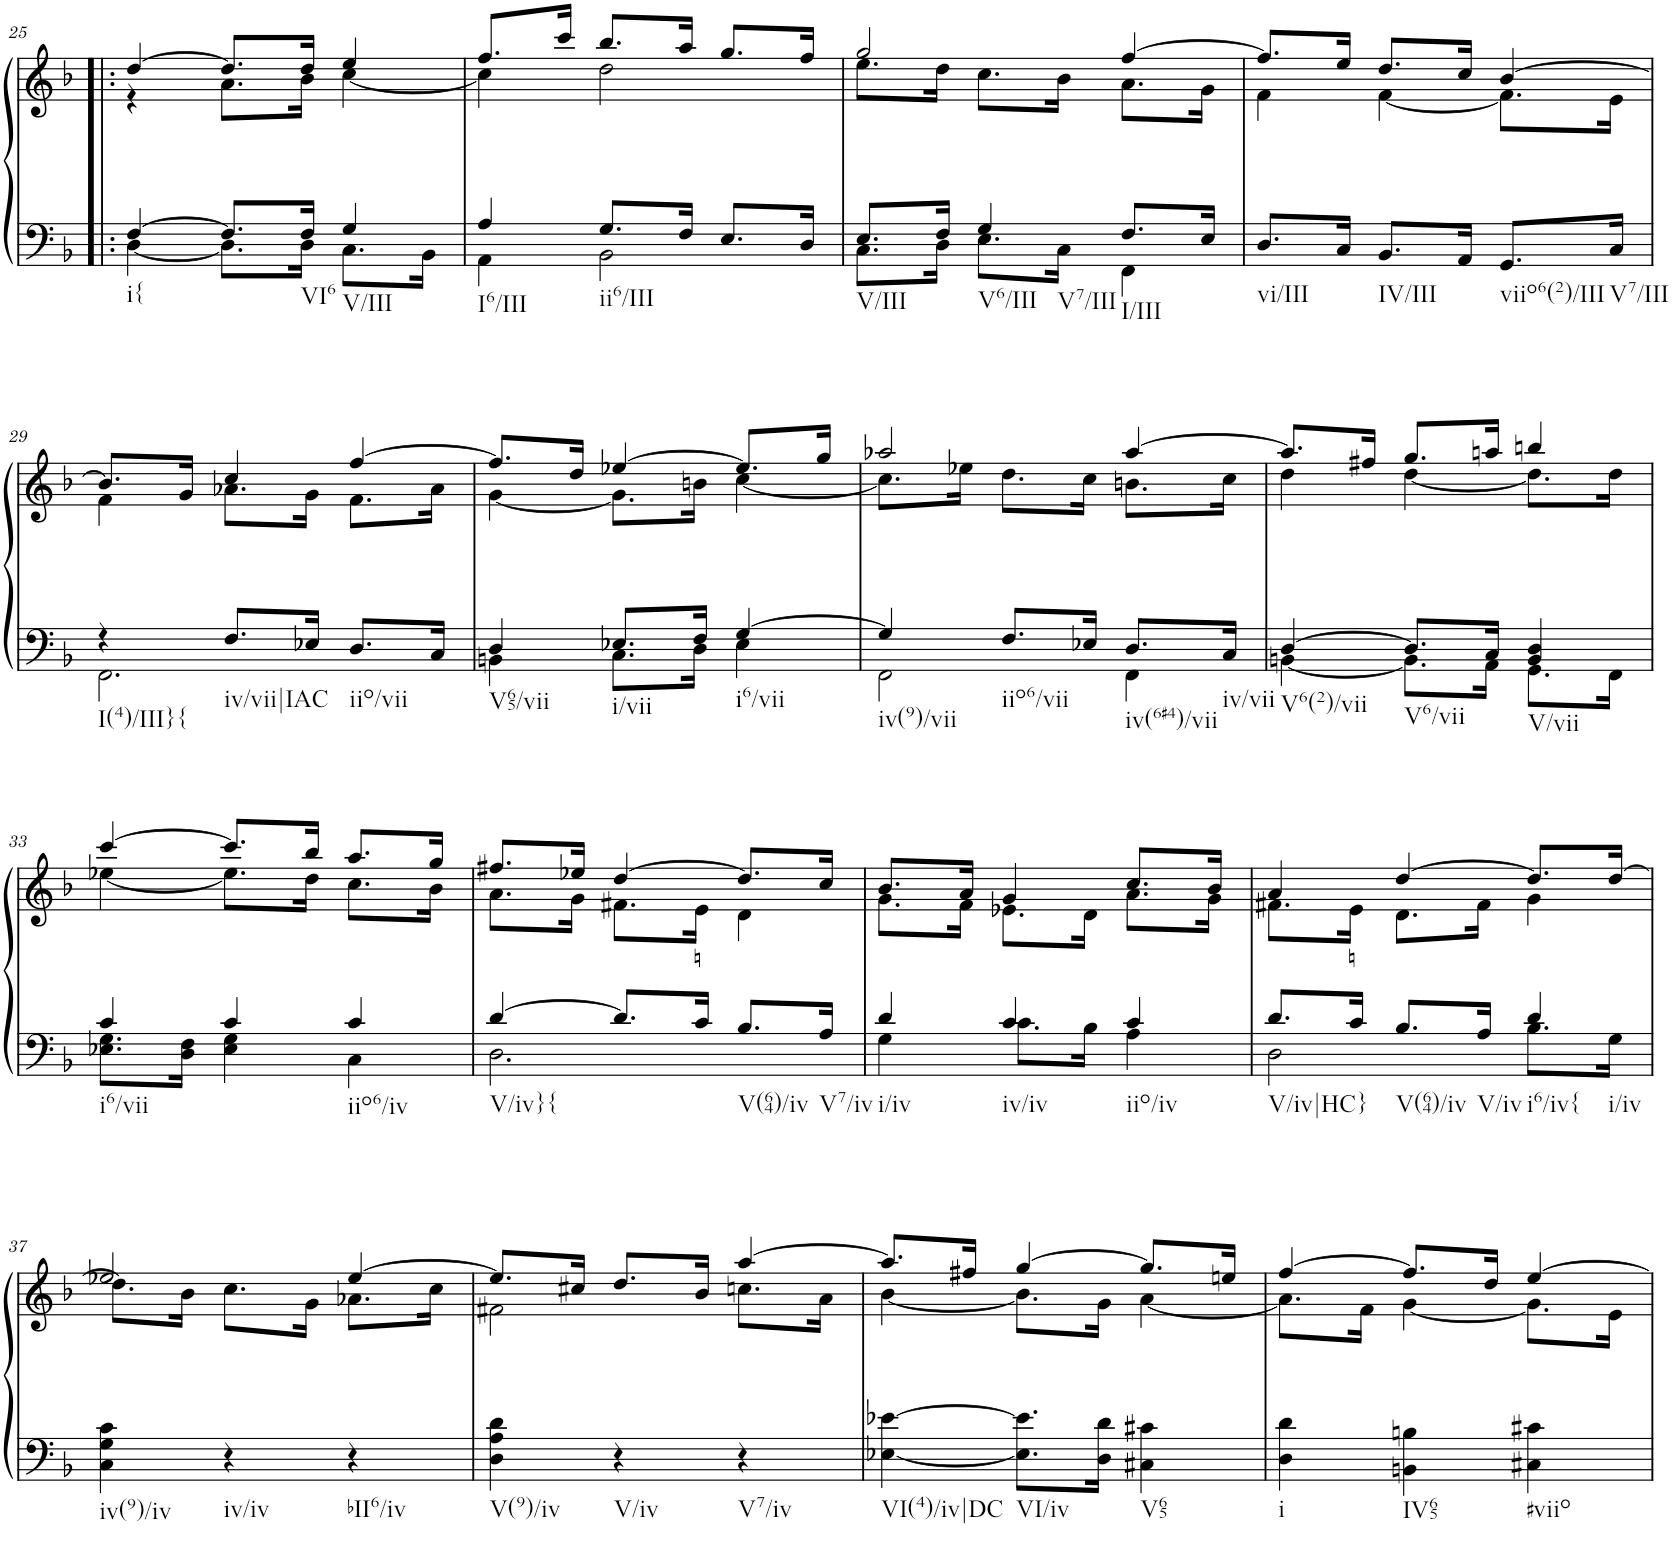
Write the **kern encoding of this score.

**kern	**kern
*part1	*part1
*staff2	*staff1
*I"Piano	*
*I'Pno.	*
!!LO:PB:g=z
*clefF4	*clefG2
*k[b-]	*k[b-]
*M3/4	*M3/4
=25!|:	=25!|:
*^	*^
!LO:TX:b:t=i{	!	!	!
[4F/	[4D\	[4dd/	4r
8.F/L]	8.D\L]	8.dd/L]	8.a\L
!LO:TX:b:t=VI6	!	!	!
16F/Jk	16D\Jk	16dd/Jk	16b-\Jk
!LO:TX:b:t=V/III	!	!	!
4G/	8.C\L	4ee/	[4cc\
.	16BB-\Jk	.	.
=26	=26	=26	=26
!LO:TX:b:t=I6/III	!	!	!
4A/	4AA\	8.ff/L	4cc\]
.	.	16ccc/Jk	.
!LO:TX:b:t=ii6/III	!	!	!
8.G/L	2BB-\	8.bb-/L	2dd\
16F/Jk	.	16aa/Jk	.
8.E/L	.	8.gg/L	.
16D/Jk	.	16ff/Jk	.
=27	=27	=27	=27
!LO:TX:b:t=V/III	!	!	!
8.E/L	8.C\L	2gg/	8.ee\L
16F/Jk	16D\Jk	.	16dd\Jk
!LO:TX:b:t=V6/III	!	!	!
!LO:TX:b:t=V7/III	!	!	!
4G/	8.E\L	.	8.cc\L
.	16C\Jk	.	16b-\Jk
!LO:TX:b:t=I/III	!	!	!
8.F/L	4FF\	[4ff/	8.a\L
16E/Jk	.	.	16g\Jk
*v	*v	*	*
=28	=28	=28
!LO:TX:b:t=vi/III	!	!
8.D/L	8.ff/L]	4f\
16C/Jk	16ee/Jk	.
!LO:TX:b:t=IV/III	!	!
8.BB-/L	8.dd/L	[4f\
16AA/Jk	16cc/Jk	.
!LO:TX:b:t=viio6(2)/III	!	!
8.GG/L	[4b-/	8.f\L]
!LO:TX:b:t=V7/III	!	!
16C/Jk	.	16e\Jk
!!LO:LB:g=z	!!
=29	=29	=29
*^	*	*
!LO:TX:b:t=I(4)/III}{	!	!	!
4r	2.FF\	8.b-/L]	4f\
.	.	16g/Jk	.
!LO:TX:b:t=iv/vii|IAC	!	!	!
8.F/L	.	4cc/	8.a-X\L
16E-X/Jk	.	.	16g\Jk
!LO:TX:b:t=iio/vii	!	!	!
8.D/L	.	[4ff/	8.f\L
16C/Jk	.	.	16a-\Jk
=30	=30	=30	=30
!LO:TX:b:t=V65/vii	!	!	!
4D/	4BBn\	8.ff/L]	[4g\
.	.	16dd/Jk	.
!LO:TX:b:t=i/vii	!	!	!
8.E-X/L	8.C\L	[4ee-X/	8.g\L]
16F/Jk	16D\Jk	.	16bn\Jk
!LO:TX:b:t=i6/vii	!	!	!
[4G/	4E-\	8.ee-/L]	[4cc\
.	.	16gg/Jk	.
=31	=31	=31	=31
!LO:TX:b:t=iv(9)/vii	!	!	!
4G/]	2FF\	2aa-X/	8.cc\L]
.	.	.	16ee-X\Jk
!LO:TX:b:t=iio6/vii	!	!	!
8.F/L	.	.	8.dd\L
16E-X/Jk	.	.	16cc\Jk
!LO:TX:b:t=iv(6#4)/vii	!	!	!
8.D/L	4FF\	[4aa-/	8.bn\L
!LO:TX:b:t=iv/vii	!	!	!
16C/Jk	.	.	16cc\Jk
=32	=32	=32	=32
!LO:TX:b:t=V6(2)/vii	!	!	!
[4D/	[4BBn\	8.aa-/L]	4dd\
.	.	16ff#X/Jk	.
!LO:TX:b:t=V6/vii	!	!	!
8.D/L]	8.BB\L]	8.gg/L	[4dd\
16C/Jk	16AA\Jk	16aan/Jk	.
!LO:TX:b:t=V/vii	!	!	!
4BB/ 4D/	8.GG\L	4bbn/	8.dd\L]
.	16FF\Jk	.	16dd\Jk
!!LO:LB:g=z	!!
=33	=33	=33	=33
!LO:TX:b:t=i6/vii	!	!	!
4c/	8.E-X\ 8.G\L	[4ccc/	[4ee-X\
.	16D\ 16F\Jk	.	.
4c/	4E-\ 4G\	8.ccc/L]	8.ee-\L]
.	.	16bb-/Jk	16dd\Jk
!LO:TX:b:t=iio6/iv	!	!	!
4c/	4C\	8.aa/L	8.cc\L
.	.	16gg/Jk	16b-\Jk
=34	=34	=34	=34
!LO:TX:b:t=V/iv}{	!	!	!
[4d/	2.D\	8.ff#X/L	8.a\L
.	.	16ee-X/Jk	16g\Jk
8.d/L]	.	[4dd/	8.f#X\L
!	!	!	!LO:TX:b:t=♮
16c/Jk	.	.	16e\Jk
!LO:TX:b:t=V(64)/iv	!	!	!
8.B-/L	.	8.dd/L]	4d\
!LO:TX:b:t=V7/iv	!	!	!
16A/Jk	.	16cc/Jk	.
=35	=35	=35	=35
!LO:TX:b:t=i/iv	!	!	!
4d/	4G\	8.b-/L	8.g\L
.	.	16a/Jk	16f\Jk
!LO:TX:b:t=iv/iv	!	!	!
4c/	8.c\L	4g/	8.e-X\L
.	16B-\Jk	.	16d\Jk
!LO:TX:b:t=iio/iv	!	!	!
4c/	4A\	8.cc/L	8.a\L
.	.	16b-/Jk	16g\Jk
=36	=36	=36	=36
!LO:TX:b:t=V/iv|HC}	!	!	!
8.d/L	2D\	4a/	8.f#X\L
!	!	!	!LO:TX:b:t=♮
16c/Jk	.	.	16e\Jk
!LO:TX:b:t=V(64)/iv	!	!	!
8.B-/L	.	[4dd/	8.d\L
!LO:TX:b:t=V/iv	!	!	!
16A/Jk	.	.	16f#\Jk
!LO:TX:b:t=i6/iv{	!	!	!
!LO:TX:b:t=i/iv	!	!	!
4d/	8.B-\L	8.dd/L]	4g\
.	16G\Jk	[16dd/Jk	.
!!LO:LB:g=z	!!
=37	=37	=37	=37
!LO:TX:b:t=iv(9)/iv	!	!	!
*v	*v	*	*
4C\ 4G\ 4c\	2ee-X/	8.dd\L]
.	.	16b-\Jk
!LO:TX:b:t=iv/iv	!	!
4r	.	8.cc\L
.	.	16g\Jk
!LO:TX:b:t=bII6/iv	!	!
4r	[4ee-/	8.a-X\L
.	.	16cc\Jk
=38	=38	=38
!LO:TX:b:t=V(9)/iv	!	!
4D\ 4A\ 4d\	8.ee-/L]	2f#X\
.	16cc#X/Jk	.
!LO:TX:b:t=V/iv	!	!
4r	8.dd/L	.
.	16b-/Jk	.
!LO:TX:b:t=V7/iv	!	!
4r	[4aa/	8.ccn\L
.	.	16a\Jk
=39	=39	=39
!LO:TX:b:t=VI(4)/iv|DC	!	!
[4E-X\ [4e-X\	8.aa/L]	[4b-\
.	16ff#X/Jk	.
!LO:TX:b:t=VI/iv	!	!
8.E-\] 8.e-\]L	[4gg/	8.b-\L]
16D\ 16d\Jk	.	16g\Jk
!LO:TX:b:t=V65	!	!
4C#X\ 4c#X\	8.gg/L]	[4a\
.	16een/Jk	.
=40	=40	=40
!LO:TX:b:t=i	!	!
4D\ 4d\	[4ff/	8.a\L]
.	.	16f\Jk
!LO:TX:b:t=IV65	!	!
4BBn\ 4Bn\	8.ff/L]	[4g\
.	16dd/Jk	.
!LO:TX:b:t=#viio	!	!
4C#X\ 4c#X\	[4ee/	8.g\L]
.	.	16e\Jk
*	*v	*v
=	=
*-	*-
